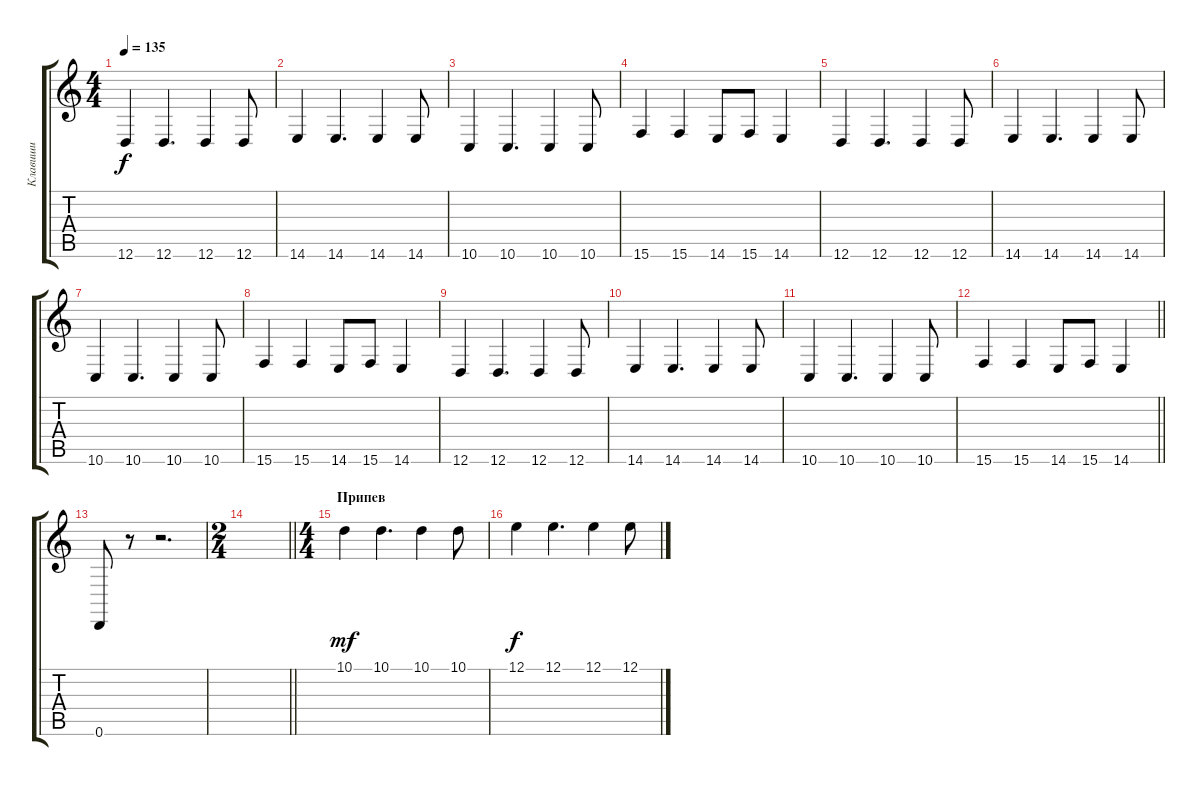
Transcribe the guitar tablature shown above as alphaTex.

\track ("Клавиши" "Клавиши") {instrument lead2sawtooth}
\staff {score tabs}
\tuning (E4 B3 G3 D3 A2 D2) {hide}
\ts (4 4)
\tempo 135
\clef g2
\ks c
12.6.4{dy f instrument lead2sawtooth} 12.6.4{d} 12.6.4 12.6.8 |
14.6.4 14.6.4{d} 14.6.4 14.6.8 |
10.6.4 10.6.4{d} 10.6.4 10.6.8 |
15.6.4 15.6.4 14.6.8 15.6.8 14.6.4 |
12.6.4{instrument lead2sawtooth} 12.6.4{d} 12.6.4 12.6.8 |
14.6.4 14.6.4{d} 14.6.4 14.6.8 |
10.6.4 10.6.4{d} 10.6.4 10.6.8 |
15.6.4 15.6.4 14.6.8 15.6.8 14.6.4 |
12.6.4{instrument lead2sawtooth} 12.6.4{d} 12.6.4 12.6.8 |
14.6.4 14.6.4{d} 14.6.4 14.6.8 |
10.6.4 10.6.4{d} 10.6.4 10.6.8 |
\barLineRight lightlight
15.6.4 15.6.4 14.6.8 15.6.8 14.6.4 |
0.6.8 r.8 r.2{d} |
\ts (2 4)
\barLineRight lightlight
|
\ts (4 4)
\section ("" "Припев")
10.1.4{dy mf instrument pad4choir} 10.1.4{d} 10.1.4 10.1.8 |
12.1.4{dy f} 12.1.4{d} 12.1.4 12.1.8
